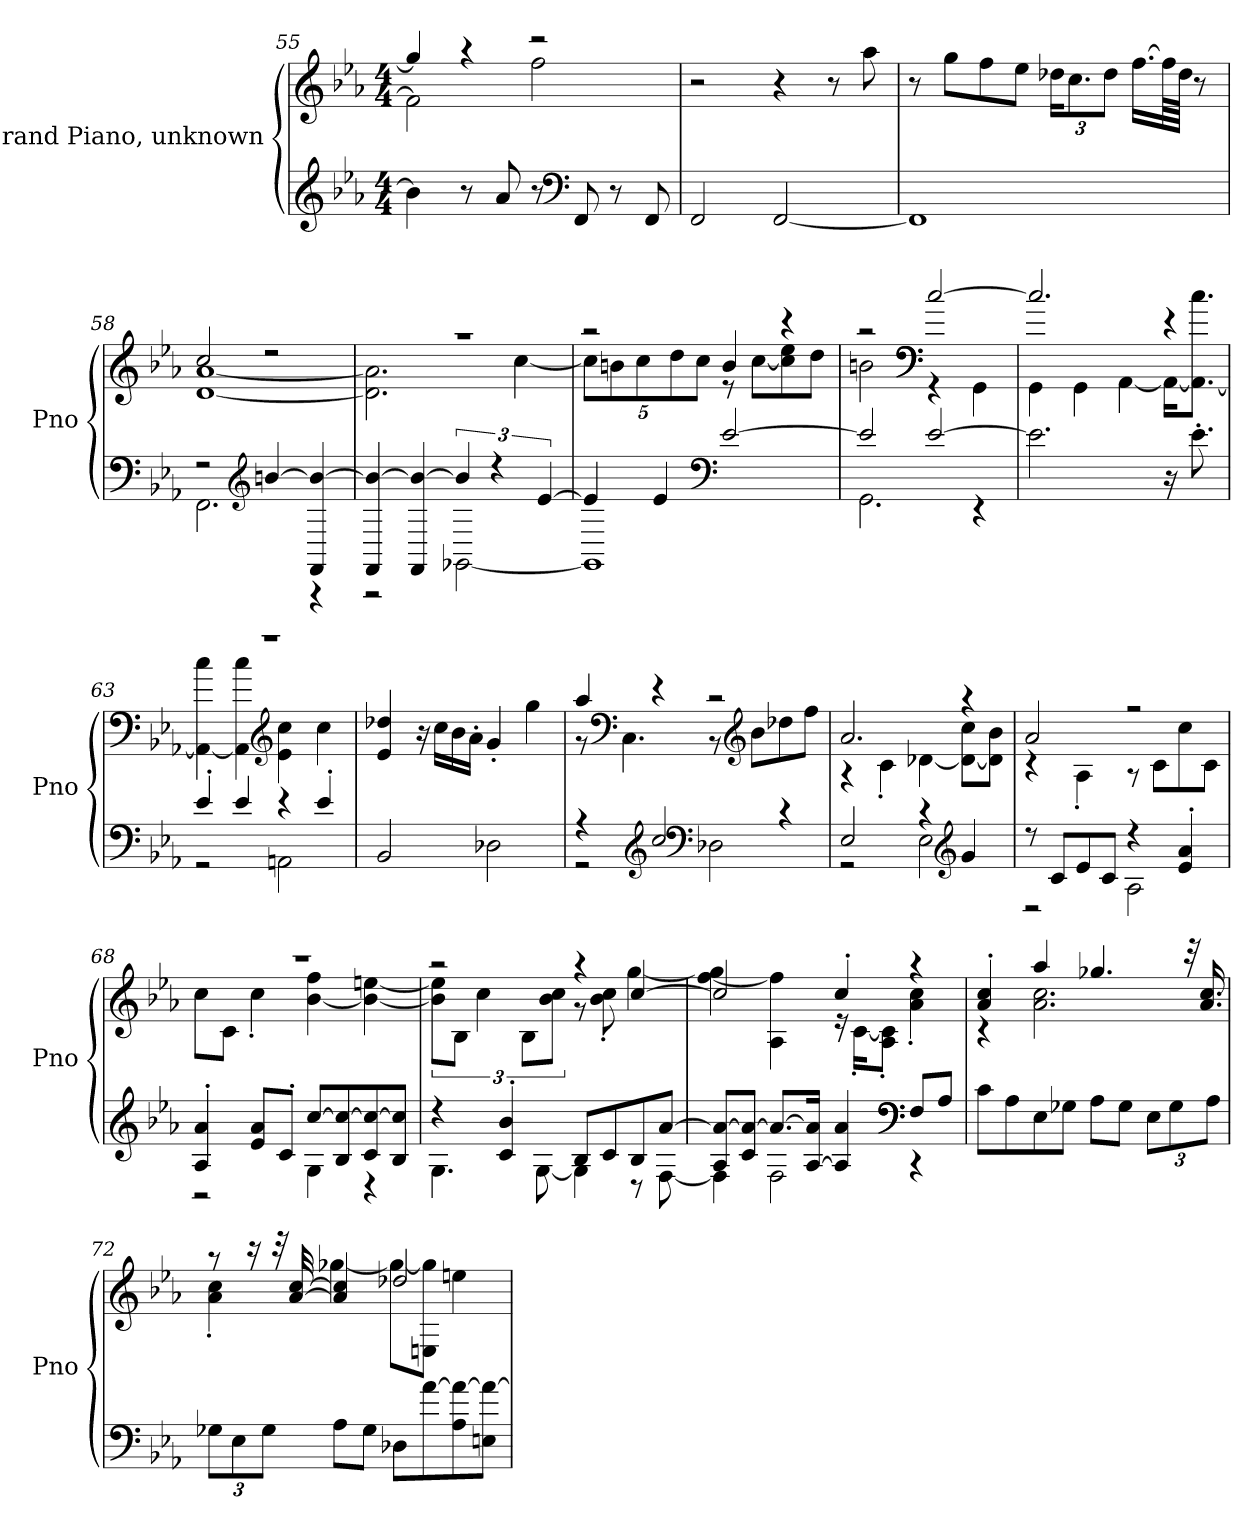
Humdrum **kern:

**kern	**kern
*part1	*part1
*staff2	*staff1
*I"Grand Piano, unknown	*
*I'Pno	*
*clefG2	*clefG2
*k[b-e-a-]	*k[b-e-a-]
*M4/4	*M4/4
=55	=55
*	*^
4b-\]	4gg/]	2f\]
8r	4r	.
8a-/	.	.
8r	2r	2ff\
*clefF4	*	*
8FF/	.	.
8r	.	.
8FF/	.	.
*	*v	*v
=56	=56
2FF/	2r
[2FF/	4r
.	8r
.	8aa-\
!!LO:LB:g=z
=57	=57
1FF]	8r
.	8gg\L
.	8ff\
.	8ee-\J
*	*Xbrackettup
.	24dd-X\KL
.	12.cc\
.	12dd-\J
.	[16.ff\LL
.	64ff\LL]
.	64dd-\JJJJ
.	8r
=58	=58
*^	*^
2r	2.FF\	2cc/	[1d [1a-
*clefG2	*	*	*
[4bn/	.	2r	.
4FF/ 4b/_	4r	.	.
=59	=59	=59	=59
4FF/ 4b/_	2r	1r	2.d\] 2.a-\]
4FF/ 4b/_	.	.	.
6b/]	[2GG-X\	.	.
6r	.	.	.
.	.	.	[4cc\
[6e-/	.	.	.
=60	=60	=60	=60
4e-/]	1GG-]	2r	10cc\L]
.	.	.	10bn\
.	.	.	10cc\
4e-/	.	.	.
.	.	.	10dd\
.	.	.	10cc\J
*clefF4	*	*	*
[2e-/	.	4b/	8r
.	.	.	[8cc\L
.	.	4r	8cc\] 8ee-\
.	.	.	8dd\J
!!LO:LB:g=z	!!
=61	=61	=61	=61
2e-/]	2.GG\	2r	2bn\
*	*	*clefF4	*
[2e-/	.	[2cc/	4r
.	4r	.	4GG\
*v	*v	*	*
=62	=62	=62
2.e-\]	2.cc/]	4GG\
.	.	4GG\
.	.	[4AA-\
16r	4r	16AA-\KL_
8.e-'\	.	8.AA-\_ 8.cc\J
=63	=63	=63
*^	*	*
4e-'/	2r	1r	4AA-\_ 4cc\
4e-/	.	.	4AA-\] 4cc\
*	*	*clefG2	*
4r	2AAn\	.	4e-\ 4cc\
4e-'/	.	.	4cc\
*v	*v	*	*
*	*v	*v
=64	=64
2BB-/	4e-/ 4dd-X/
.	16r
.	16cc\LL
.	16b-\
.	16a-'\JJ
2D-X\	4g'/
.	4gg\
=65	=65
*^	*^
4r	2r	4aa-/	8r
*	*	*clefF4	*
.	.	.	4.C\
*clefG2	*	*	*
2cc/	.	4r	.
*clefF4	*	*	*
.	2D-X\	2r	8r
*	*	*clefG2	*
.	.	.	8b-\L
4r	.	.	8dd-X\
.	.	.	8ff\J
!!LO:PB:g=z	!!
=66	=66	=66	=66
2E-/	2r	2.a-/	4r
.	.	.	4c'\
4r	2E-\	.	[4d-X\
*clefG2	*	*	*
4g/	.	4r	8d-\_ 8cc\L
.	.	.	8d-\] 8b-\J
=67	=67	=67	=67
8r	2r	2a-/	4r
8c/L	.	.	.
8e-/	.	.	4A-'\
8c/J	.	.	.
4r	2A-\	2r	8r
.	.	.	8c\L
4e-/' 4a-/'	.	.	8cc\
.	.	.	8c\J
=68	=68	=68	=68
4A-/' 4a-/'	2r	1r	8cc\L
.	.	.	8c\J
8e-/ 8a-/L	.	.	4cc'\
8c'/J	.	.	.
[8cc/L	4G\	.	[4b-\ 4ff\
8B-/ 8cc/_	.	.	.
8c/ 8cc/_	4r	.	4b-\_ [4een\
8B-/ 8cc/]J	.	.	.
=69	=69	=69	=69
*	*	*	*brackettup
4r	4.G\	2r	12b-\] 12ee\]L
.	.	.	12B-\J
.	.	.	6cc\
4c/' 4b-/'	.	.	.
.	.	.	12B-\L
.	[8G\	.	.
.	.	.	12b-\ 12cc\J
8B-/L	4G\]	4r	8r
8c/	.	.	8b-\' 8cc\'
8B-/	8r	[4cc/	[4gg\
[8a-/J	[8F\	.	.
!!LO:LB:g=z	!!
=70	=70	=70	=70
8A-/ 8a-/_L	4F\]	2cc/]	[4ff\ 4gg\]
8c/ 8a-/_J	.	.	.
8.a-/L_	2F\	.	4A-\ 4ff\]
[16A-/ 16a-/]Jk	.	.	.
4A-/] 4a-/	.	4cc'/	16r
.	.	.	[16c'\KL
.	.	.	8A-\' 8c\]'J
*clefF4	*	*	*
8F/L	4r	4r	4a-\' 4cc\'
8A-/J	.	.	.
*v	*v	*	*
=71	=71	=71
8c\L	4a-/' 4cc/'	4r
8A-\	.	.
8E-\	4aa-/	2.a-\ 2.cc\
8G-X\J	.	.
8A-\L	4.gg-X/	.
8G-\J	.	.
*Xbrackettup	*	*
12E-\L	.	.
12G-\	.	.
.	32r	.
.	16.a-/ 16.cc/	.
12A-\J	.	.
=72	=72	=72
12G-X\L	8r	4a-\' 4cc\'
12E-\	.	.
.	16r	.
12G-\J	.	.
.	32r	.
.	[32a-/ [32cc/	.
8A-\L	4a-/] 4cc/]	[4gg-X\
8G-\J	.	.
8D-X\L	2dd-X/	8gg-\L_
[8a-\	.	8En\ 8gg-\]J
8A-\ 8a-\_	.	4een\
8En\ 8a-\_J	.	.
*	*v	*v
=	=
*-	*-
